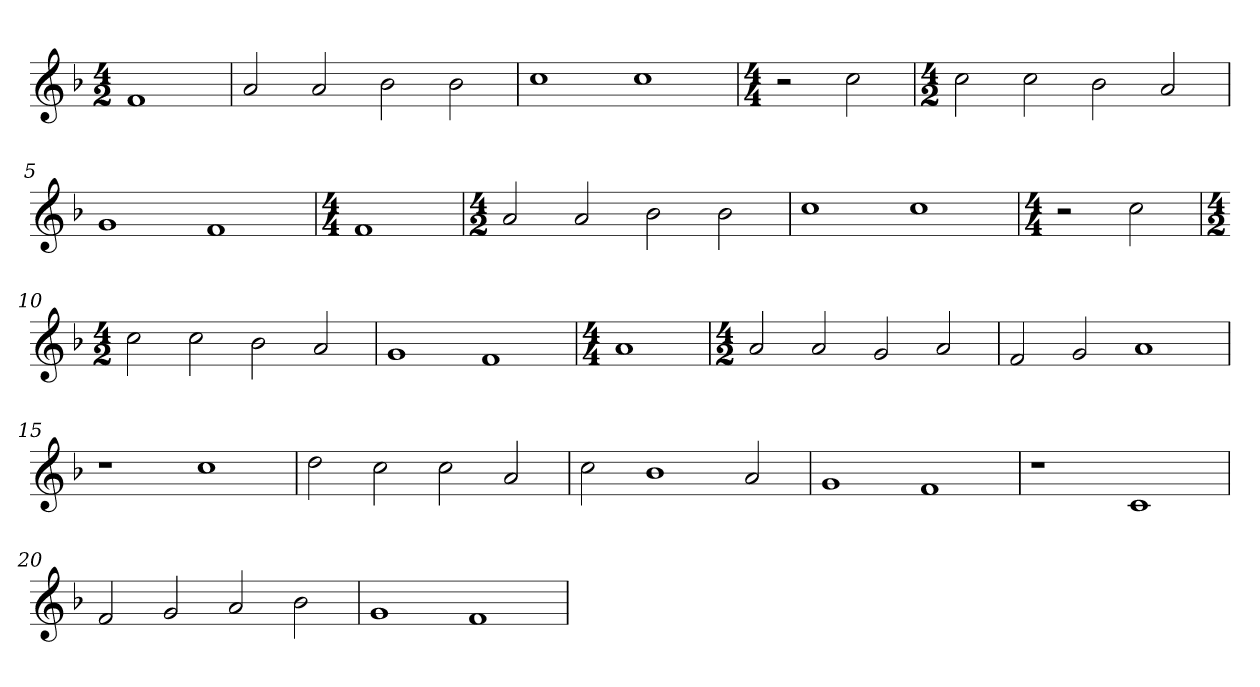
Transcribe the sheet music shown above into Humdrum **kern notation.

**kern
*part1
*staff1
*clefG2
*k[b-]
*F:
*M4/2
=
1f
=1
2a
2a
2b-
2b-
=2
1cc
1cc
=3
*M4/4
2r
2cc
=4
*M4/2
2cc
2cc
2b-
2a
=5
1g
1f
=6
*M4/4
1f
=7
*M4/2
2a
2a
2b-
2b-
=8
1cc
1cc
=9
*M4/4
2r
2cc
=10
*M4/2
2cc
2cc
2b-
2a
=11
1g
1f
=12
*M4/4
1a
=13
*M4/2
2a
2a
2g
2a
=14
2f
2g
1a
=15
1r
1cc
=16
2dd
2cc
2cc
2a
=17
2cc
1b-
2a
=18
1g
1f
=19
1r
1c
=20
2f
2g
2a
2b-
=21
1g
1f
=
*-
